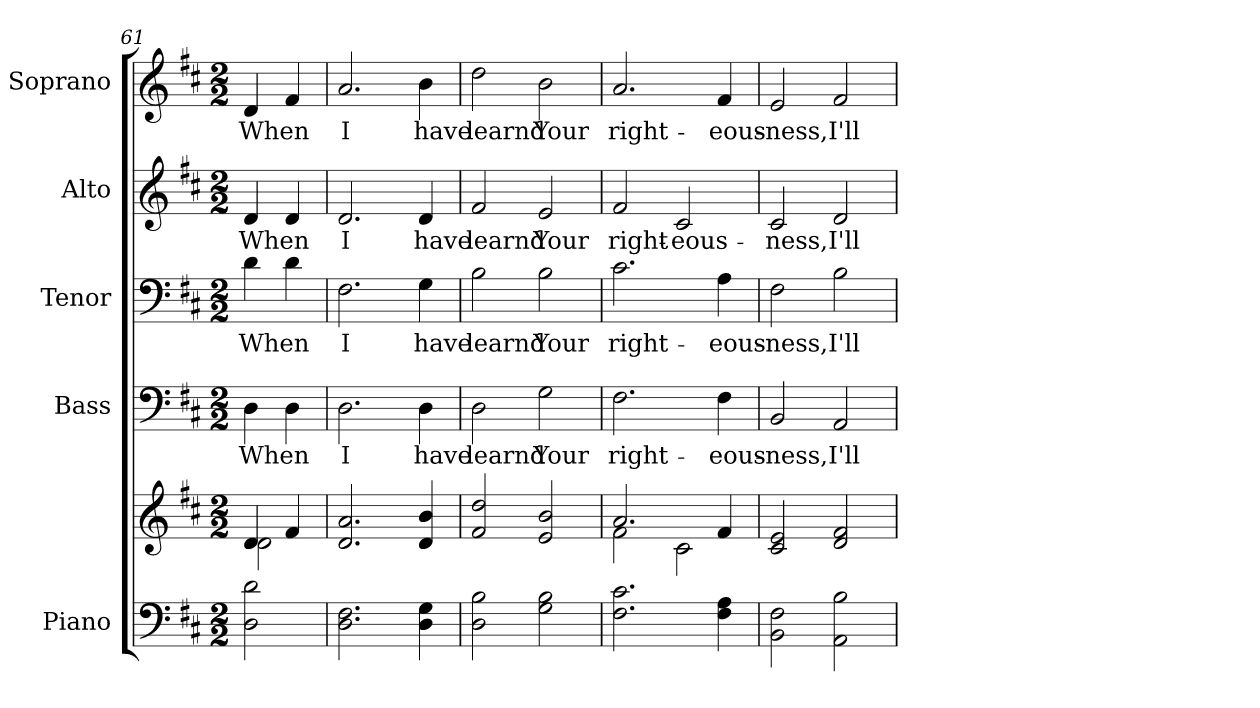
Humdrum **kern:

**kern	**kern	**kern	**text	**kern	**text	**kern	**text	**kern	**text
*part5	*part5	*part4	*part4	*part3	*part3	*part2	*part2	*part1	*part1
*staff6	*staff5	*staff4	*staff4	*staff3	*staff3	*staff2	*staff2	*staff1	*staff1
*I"Piano	*	*I"Bass	*	*I"Tenor	*	*I"Alto	*	*I"Soprano	*
*I'Pno.	*	*I'B.	*	*I'T.	*	*I'A.	*	*I'S.	*
*clefF4	*clefG2	*clefF4	*	*clefF4	*	*clefG2	*	*clefG2	*
*k[f#c#]	*k[f#c#]	*k[f#c#]	*	*k[f#c#]	*	*k[f#c#]	*	*k[f#c#]	*
*D:	*D:	*D:	*	*D:	*	*D:	*	*D:	*
*M2/2	*M2/2	*M2/2	*	*M2/2	*	*M2/2	*	*M2/2	*
=61	=61	=61	=61	=61	=61	=61	=61	=61	=61
*	*^	*	*	*	*	*	*	*	*
!	!	!	!	!LO:LY:b:color=#000000	!	!	!	!	!	!
!	!	!	!	!	!	!LO:LY:b:color=#000000	!	!	!	!
!	!	!	!	!	!	!	!	!LO:LY:b:color=#000000	!	!
!	!	!	!	!	!	!	!	!	!	!LO:LY:b:color=#000000
2Di\ 2di	4di/	2di\	4Di\	When	4di\	When	4di/	When	4di/	When
.	4f#i/	.	4Di\	.	4di\	.	4di/	.	4f#i/	.
*	*v	*v	*	*	*	*	*	*	*	*
=62	=62	=62	=62	=62	=62	=62	=62	=62	=62
!	!	!	!LO:LY:b:color=#000000	!	!	!	!	!	!
!	!	!	!	!	!LO:LY:b:color=#000000	!	!	!	!
!	!	!	!	!	!	!	!LO:LY:b:color=#000000	!	!
!	!	!	!	!	!	!	!	!	!LO:LY:b:color=#000000
2.Di\ 2.F#i	2.di/ 2.ai	2.Di\	I	2.F#i\	I	2.di/	I	2.ai/	I
!	!	!	!LO:LY:b:color=#000000	!	!	!	!	!	!
!	!	!	!	!	!LO:LY:b:color=#000000	!	!	!	!
!	!	!	!	!	!	!	!LO:LY:b:color=#000000	!	!
!	!	!	!	!	!	!	!	!	!LO:LY:b:color=#000000
4Di\ 4Gi	4di/ 4bi	4Di\	have	4Gi\	have	4di/	have	4bi\	have
=63	=63	=63	=63	=63	=63	=63	=63	=63	=63
!	!	!	!LO:LY:b:color=#000000	!	!	!	!	!	!
!	!	!	!	!	!LO:LY:b:color=#000000	!	!	!	!
!	!	!	!	!	!	!	!LO:LY:b:color=#000000	!	!
!	!	!	!	!	!	!	!	!	!LO:LY:b:color=#000000
2Di\ 2Bi	2f#i/ 2ddi	2Di\	learnd	2Bi\	learnd	2f#i/	learnd	2ddi\	learnd
!	!	!	!LO:LY:b:color=#000000	!	!	!	!	!	!
!	!	!	!	!	!LO:LY:b:color=#000000	!	!	!	!
!	!	!	!	!	!	!	!LO:LY:b:color=#000000	!	!
!	!	!	!	!	!	!	!	!	!LO:LY:b:color=#000000
2Gi\ 2Bi	2ei/ 2bi	2Gi\	Your	2Bi\	Your	2ei/	Your	2bi\	Your
=64	=64	=64	=64	=64	=64	=64	=64	=64	=64
*	*^	*	*	*	*	*	*	*	*
!	!	!	!	!LO:LY:b:color=#000000	!	!	!	!	!	!
!	!	!	!	!	!	!LO:LY:b:color=#000000	!	!	!	!
!	!	!	!	!	!	!	!	!LO:LY:b:color=#000000	!	!
!	!	!	!	!	!	!	!	!	!	!LO:LY:b:color=#000000
2.F#i\ 2.c#i	2.ai/	2f#i\	2.F#i\	right-	2.c#i\	right-	2f#i/	right-	2.ai/	right-
!	!	!	!	!	!	!	!	!LO:LY:b:color=#000000	!	!
.	.	2c#i\	.	.	.	.	2c#i/	-eous-	.	.
!	!	!	!	!LO:LY:b:color=#000000	!	!	!	!	!	!
!	!	!	!	!	!	!LO:LY:b:color=#000000	!	!	!	!
!	!	!	!	!	!	!	!	!	!	!LO:LY:b:color=#000000
4F#i\ 4Ai	4f#i/	.	4F#i\	-eous-	4Ai\	-eous-	.	.	4f#i/	-eous-
*	*v	*v	*	*	*	*	*	*	*	*
!!LO:PB:g=z
=65	=65	=65	=65	=65	=65	=65	=65	=65	=65
!	!	!	!LO:LY:b:color=#000000	!	!	!	!	!	!
!	!	!	!	!	!LO:LY:b:color=#000000	!	!	!	!
!	!	!	!	!	!	!	!LO:LY:b:color=#000000	!	!
!	!	!	!	!	!	!	!	!	!LO:LY:b:color=#000000
2BBi\ 2F#i	2c#i/ 2ei	2BBi/	-ness,	2F#i\	-ness,	2c#i/	-ness,	2ei/	-ness,
!	!	!	!LO:LY:b:color=#000000	!	!	!	!	!	!
!	!	!	!	!	!LO:LY:b:color=#000000	!	!	!	!
!	!	!	!	!	!	!	!LO:LY:b:color=#000000	!	!
!	!	!	!	!	!	!	!	!	!LO:LY:b:color=#000000
2AAi\ 2Bi	2di/ 2f#i	2AAi/	I'll	2Bi\	I'll	2di/	I'll	2f#i/	I'll
=	=	=	=	=	=	=	=	=	=
*-	*-	*-	*-	*-	*-	*-	*-	*-	*-
